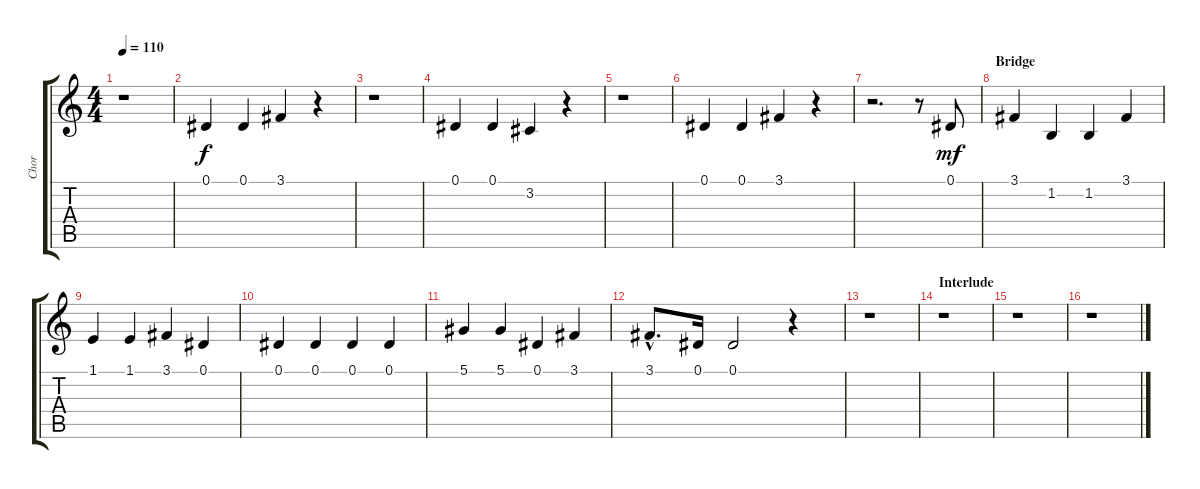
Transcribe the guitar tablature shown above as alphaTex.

\track ("Chor" "Chor") {instrument choiraahs}
\staff {score tabs}
\tuning (Eb4 Bb3 Gb3 Db3 Ab2 Eb2) {hide}
\ts (4 4)
\tempo 110
\clef g2
\ks c
r.1{dy f} |
0.1.4 0.1.4 3.1.4 r.4 |
r.1 |
0.1.4 0.1.4 3.2.4 r.4 |
r.1 |
0.1.4 0.1.4 3.1.4 r.4 |
r.2{d} r.8 0.1.8{dy mf} |
\section ("" "Bridge")
3.1.4 1.2.4 1.2.4 3.1.4 |
1.1.4 1.1.4 3.1.4 0.1.4 |
0.1.4 0.1.4 0.1.4 0.1.4 |
5.1.4 5.1.4 0.1.4 3.1.4 |
3.1{hac}.8{d} 0.1.16 0.1.2 r.4 |
r.1 |
\section ("" "Interlude")
r.1 |
r.1 |
r.1
